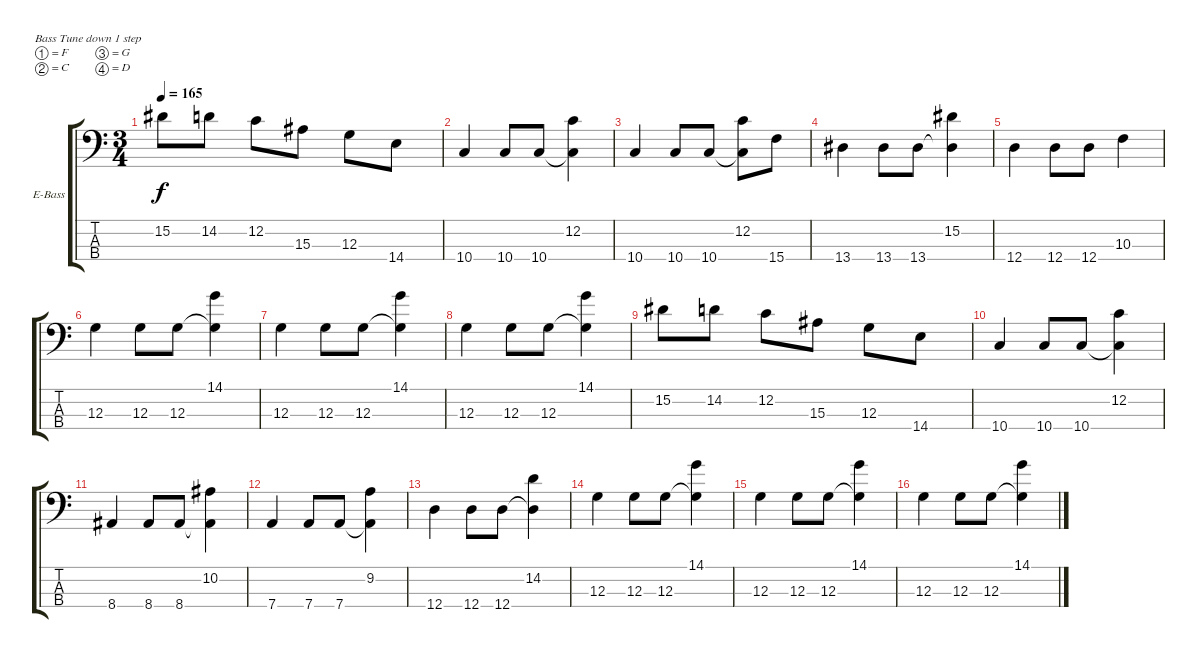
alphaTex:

\bracketExtendMode groupsimilarinstruments
\firstSystemTrackNameOrientation horizontal
\otherSystemsTrackNameOrientation horizontal
\track ("Kristian - Bass" "E-Bass") {instrument electricbassfinger}
\staff {score tabs}
\tuning (F2 C2 G1 D1)
\ts (3 4)
\tempo 165
\clef f4
\ks c
15.2.8{dy f} 14.2.8 12.2.8 15.3.8 12.3.8 14.4.8 |
10.4.4 10.4.8 10.4.8 (12.2 10.4{t}).4 |
10.4.4 10.4.8 10.4.8 (12.2 10.4{t}).8 15.4.8 |
13.4.4 13.4.8 13.4.8 (15.2 13.4{t}).4 |
12.4.4 12.4.8 12.4.8 10.3.4 |
12.3.4 12.3.8 12.3.8 (14.1 12.3{t}).4 |
12.3.4 12.3.8 12.3.8 (14.1 12.3{t}).4 |
12.3.4 12.3.8 12.3.8 (14.1 12.3{t}).4 |
15.2.8 14.2.8 12.2.8 15.3.8 12.3.8 14.4.8 |
10.4.4 10.4.8 10.4.8 (12.2 10.4{t}).4 |
8.4.4 8.4.8 8.4.8 (10.2 8.4{t}).4 |
7.4.4 7.4.8 7.4.8 (9.2 7.4{t}).4 |
12.4.4 12.4.8 12.4.8 (14.2 12.4{t}).4 |
12.3.4 12.3.8 12.3.8 (14.1 12.3{t}).4 |
12.3.4 12.3.8 12.3.8 (14.1 12.3{t}).4 |
12.3.4 12.3.8 12.3.8 (14.1 12.3{t}).4
